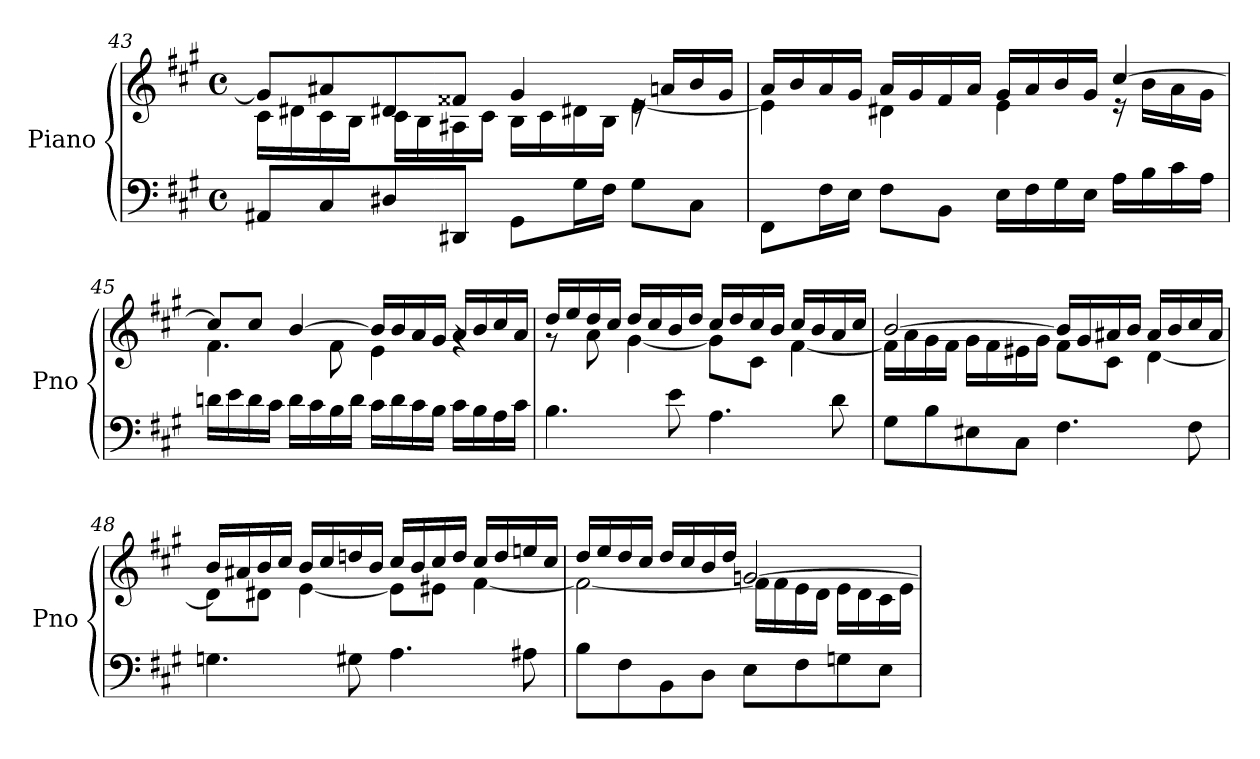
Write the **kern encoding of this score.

**kern	**kern
*part1	*part1
*staff2	*staff1
*I"Piano	*
*I'Pno	*
!!LO:PB:g=z
*clefF4	*clefG2
*k[f#c#g#]	*k[f#c#g#]
*M4/4	*M4/4
*met(c)	*met(c)
=43	=43
*	*^
8AA#X/L	8g#/L]	16c#\LL
.	.	16d#X\
8C#/	8a#X/	16c#\
.	.	16B\JJ
8D#X/	8d#X/	16c#\LL
.	.	16B\
8DD#X/J	8f##X/J	16A#X\
.	.	16c#\JJ
8GG#\L	4g#/	16B\LL
.	.	16c#\
16G#\L	.	16d#X\
16F#\JJ	.	16B\JJ
8G#\L	16re	[4e\
.	16an/LL	.
8C#\J	16b/	.
.	16g#/JJ	.
=44	=44	=44
8FF#\L	16a/LL	4e\]
.	16b/	.
16F#\L	16a/	.
16E\JJ	16g#/JJ	.
8F#\L	16a/LL	4d#X\
.	16g#/	.
8BB\J	16f#/	.
.	16a/JJ	.
16E\LL	16g#/LL	4e\
16F#\	16a/	.
16G#\	16b/	.
16E\JJ	16g#/JJ	.
16A\LL	[4cc#/	16r
16B\	.	16b\LL
16c#\	.	16a\
16A\JJ	.	16g#\JJ
=45	=45	=45
16dn\LL	8cc#/L]	4.f#\
16e\	.	.
16d\	8cc#/J	.
16c#\JJ	.	.
16d\LL	[4b/	.
16c#\	.	.
16B\	.	8f#\
16d\JJ	.	.
16c#\LL	16b/LL]	4e\
16d\	16b/	.
16c#\	16a/	.
16B\JJ	16g#/JJ	.
16c#\LL	16a/LL	4rg
16B\	16b/	.
16A\	16cc#/	.
16c#\JJ	16a/JJ	.
!!LO:LB:g=z	!!
=46	=46	=46
4.B\	16dd/LL	8r
.	16ee/	.
.	16dd/	8a\
.	16cc#/JJ	.
.	16dd/LL	[4g#\
.	16cc#/	.
8e\	16b/	.
.	16dd/JJ	.
4.A\	16cc#/LL	8g#\L]
.	16dd/	.
.	16cc#/	8c#\J
.	16b/JJ	.
.	16cc#/LL	[4f#\
.	16b/	.
8d\	16a/	.
.	16cc#/JJ	.
=47	=47	=47
8G#\L	[2b/	16f#\LL]
.	.	16a\
8B\	.	16g#\
.	.	16f#\JJ
8E#X\	.	16g#\LL
.	.	16f#\
8C#\J	.	16e#X\
.	.	16g#\JJ
4.F#\	16b/LL]	8f#\L
.	16g#/	.
.	16a#X/	8c#\J
.	16b/JJ	.
.	16a#/LL	[4d\
.	16b/	.
8F#\	16cc#/	.
.	16a#/JJ	.
=48	=48	=48
4.Gn\	16b/LL	8d\L]
.	16a#X/	.
.	16b/	8d#X\J
.	16cc#/JJ	.
.	16b/LL	[4e\
.	16cc#/	.
8G#X\	16ddn/	.
.	16b/JJ	.
4.A\	16cc#/LL	8e\L]
.	16b/	.
.	16cc#/	8e#X\J
.	16dd/JJ	.
.	16cc#/LL	[4f#\
.	16dd/	.
8A#X\	16een/	.
.	16cc#/JJ	.
!!LO:LB:g=z	!!
=49	=49	=49
8B\L	16dd/LL	2f#\_
.	16ee/	.
8F#\	16dd/	.
.	16cc#/JJ	.
8BB\	16dd/LL	.
.	16cc#/	.
8D\J	16b/	.
.	16dd/JJ	.
8E\L	[2gn/	16f#\LL]
.	.	16f#\
8F#\	.	16e\
.	.	16d\JJ
8Gn\	.	16e\LL
.	.	16d\
8E\J	.	16c#\
.	.	16e\JJ
*	*v	*v
=	=
*-	*-
